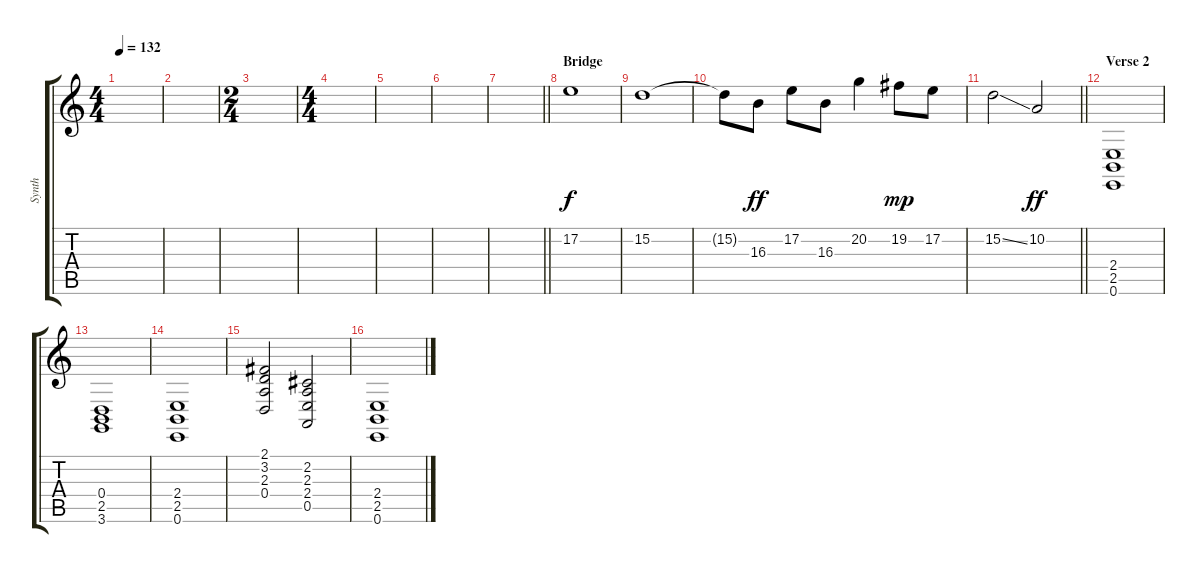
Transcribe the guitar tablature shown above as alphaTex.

\track ("Synth" "Synth") {instrument pad2warm}
\staff {score tabs}
\tuning (E4 B3 G3 D3 A2 E2) {hide}
\ts (4 4)
\tempo 132
\clef g2
\ks c
|
|
\ts (2 4)
|
\ts (4 4)
|
|
|
\barLineRight lightlight
|
\section ("" "Bridge")
17.2.1 |
15.2.1 |
15.2{t}.8{dy f} 16.3.8{dy ff} 17.2.8 16.3.8 20.2.4 19.2.8{dy mp} 17.2.8 |
\barLineRight lightlight
15.2{ss}.2 10.2.2{dy ff} |
\section ("" "Verse 2")
(2.4 2.5 0.6).1{volume 6} |
(0.4 2.5 3.6).1 |
(2.4 2.5 0.6).1 |
(2.1 3.2 2.3 0.4).2 (2.2 2.3 2.4 0.5).2 |
(2.4 2.5 0.6).1
